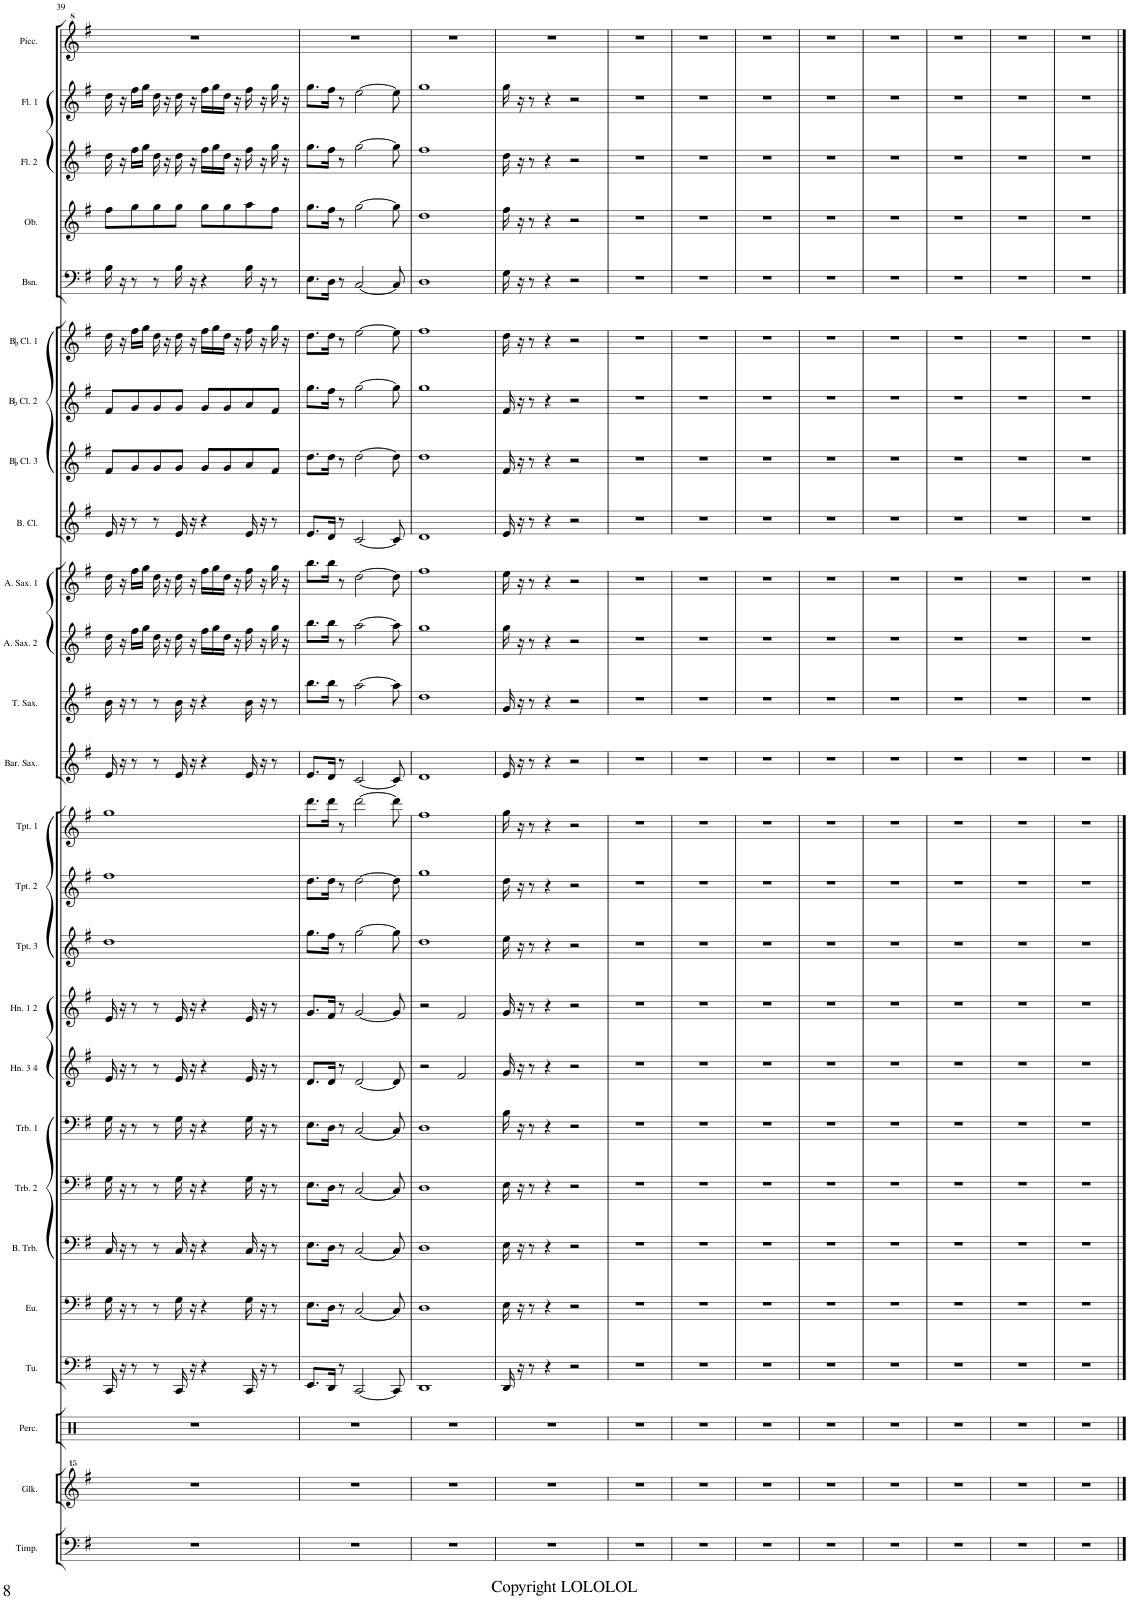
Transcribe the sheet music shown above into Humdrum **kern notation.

**kern	**kern	**kern	**kern	**kern	**kern	**kern	**kern	**kern	**kern	**kern	**kern	**kern	**kern	**kern	**kern	**kern	**kern	**kern	**kern	**kern	**kern	**kern	**kern	**kern	**kern
*part26	*part25	*part24	*part23	*part22	*part21	*part20	*part19	*part18	*part17	*part16	*part15	*part14	*part13	*part12	*part11	*part10	*part9	*part8	*part7	*part6	*part5	*part4	*part3	*part2	*part1
*staff26	*staff25	*staff24	*staff23	*staff22	*staff21	*staff20	*staff19	*staff18	*staff17	*staff16	*staff15	*staff14	*staff13	*staff12	*staff11	*staff10	*staff9	*staff8	*staff7	*staff6	*staff5	*staff4	*staff3	*staff2	*staff1
*I"Timpani	*I"Glockenspiel	*I"Percussion	*I"Tuba	*I"Euphonium	*I"Bass Trombone	*I"Trombone 2	*I"Trombone 1	*I"Horn 3 4	*I"Horn 1 2	*I"BaccidentalFlat Trumpet 3	*I"BaccidentalFlat Trumpet 2	*I"BaccidentalFlat Trumpet 1	*I"Baritone Saxophone	*I"Tenor Saxophone	*I"Alto Saxophone 2	*I"Alto Saxophone 1	*I"Bass Clarinet	*I"BaccidentalFlat Clarinet 3	*I"BaccidentalFlat Clarinet 2	*I"BaccidentalFlat Clarinet 1	*I"Bassoon	*I"Oboe	*I"Flute 2	*I"Flute 1	*I"Piccolo
*I'Timp.	*I'Glk.	*I'Perc.	*I'Tu.	*I'Eu.	*I'B. Trb.	*I'Trb. 2	*I'Trb. 1	*I'Hn. 3 4	*I'Hn. 1 2	*I'Tpt. 3	*I'Tpt. 2	*I'Tpt. 1	*I'Bar. Sax.	*I'T. Sax.	*I'A. Sax. 2	*I'A. Sax. 1	*I'B. Cl.	*I'BaccidentalFlat Cl. 3	*I'BaccidentalFlat Cl. 2	*I'BaccidentalFlat Cl. 1	*I'Bsn.	*I'Ob.	*I'Fl. 2	*I'Fl. 1	*I'Picc.
!!LO:PB:g=z
*clefF4	*clefG^^2	*clefX	*clefF4	*clefF4	*clefF4	*clefF4	*clefF4	*clefG2	*clefG2	*clefG2	*clefG2	*clefG2	*clefG2	*clefG2	*clefG2	*clefG2	*clefG2	*clefG2	*clefG2	*clefG2	*clefF4	*clefG2	*clefG2	*clefG2	*clefG^2
*	*	*	*	*	*	*	*	*ITrd4c7	*ITrd4c7	*ITrd1c2	*ITrd1c2	*ITrd1c2	*ITrd12c21	*ITrd8c14	*ITrd5c9	*ITrd5c9	*ITrd8c14	*ITrd1c2	*ITrd1c2	*ITrd1c2	*	*	*	*	*ITrd-7c-12
*k[f#]	*k[f#]	*k[f#]	*k[f#]	*k[f#]	*k[f#]	*k[f#]	*k[f#]	*k[f#]	*k[f#]	*k[f#]	*k[f#]	*k[f#]	*k[f#]	*k[f#]	*k[f#]	*k[f#]	*k[f#]	*k[f#]	*k[f#]	*k[f#]	*k[f#]	*k[f#]	*k[f#]	*k[f#]	*k[f#]
*M4/4	*M4/4	*M4/4	*M4/4	*M4/4	*M4/4	*M4/4	*M4/4	*M4/4	*M4/4	*M4/4	*M4/4	*M4/4	*M4/4	*M4/4	*M4/4	*M4/4	*M4/4	*M4/4	*M4/4	*M4/4	*M4/4	*M4/4	*M4/4	*M4/4	*M4/4
=39	=39	=39	=39	=39	=39	=39	=39	=39	=39	=39	=39	=39	=39	=39	=39	=39	=39	=39	=39	=39	=39	=39	=39	=39	=39
1r	1r	1r	16CC/	16G\	16C/	16G\	16G\	16e/	16e/	1dd	1ff#	1gg	16e/	16b\	16dd\	16dd\	16e/	8f#/L	8f#/L	16dd\	16B\	8ff#\L	16dd\	16dd\	1r
.	.	.	16r	16r	16r	16r	16r	16r	16r	.	.	.	16r	16r	16r	16r	16r	.	.	16r	16r	.	16r	16r	.
.	.	.	8r	8r	8r	8r	8r	8r	8r	.	.	.	8r	8r	16ff#\LL	16ff#\LL	8r	8g/	8g/	16ff#\LL	8r	8gg\	16ff#\LL	16ff#\LL	.
.	.	.	.	.	.	.	.	.	.	.	.	.	.	.	16gg\JJ	16gg\JJ	.	.	.	16gg\JJ	.	.	16gg\JJ	16gg\JJ	.
.	.	.	8r	8r	8r	8r	8r	8r	8r	.	.	.	8r	8r	16dd\	16dd\	8r	8g/	8g/	16dd\	8r	8gg\	16dd\	16dd\	.
.	.	.	.	.	.	.	.	.	.	.	.	.	.	.	16r	16r	.	.	.	16r	.	.	16r	16r	.
.	.	.	16CC/	16G\	16C/	16G\	16G\	16e/	16e/	.	.	.	16e/	16b\	16dd\	16dd\	16e/	8g/J	8g/J	16dd\	16B\	8gg\J	16dd\	16dd\	.
.	.	.	16r	16r	16r	16r	16r	16r	16r	.	.	.	16r	16r	16r	16r	16r	.	.	16r	16r	.	16r	16r	.
.	.	.	4r	4r	4r	4r	4r	4r	4r	.	.	.	4r	4r	16ff#\LL	16ff#\LL	4r	8g/L	8g/L	16ff#\LL	4r	8gg\L	16ff#\LL	16ff#\LL	.
.	.	.	.	.	.	.	.	.	.	.	.	.	.	.	16gg\	16gg\	.	.	.	16gg\	.	.	16gg\	16gg\	.
.	.	.	.	.	.	.	.	.	.	.	.	.	.	.	16dd\JJ	16dd\JJ	.	8g/	8g/	16dd\JJ	.	8gg\	16dd\JJ	16dd\JJ	.
.	.	.	.	.	.	.	.	.	.	.	.	.	.	.	16r	16r	.	.	.	16r	.	.	16r	16r	.
.	.	.	16CC/	16G\	16C/	16G\	16G\	16e/	16e/	.	.	.	16e/	16b\	16ff#\	16ff#\	16e/	8a/	8a/	16ff#\	16B\	8aa\	16ff#\	16ff#\	.
.	.	.	16r	16r	16r	16r	16r	16r	16r	.	.	.	16r	16r	16r	16r	16r	.	.	16r	16r	.	16r	16r	.
.	.	.	8r	8r	8r	8r	8r	8r	8r	.	.	.	8r	8r	16gg\	16gg\	8r	8f#/J	8f#/J	16gg\	8r	8ff#\J	16gg\	16gg\	.
.	.	.	.	.	.	.	.	.	.	.	.	.	.	.	16r	16r	.	.	.	16r	.	.	16r	16r	.
=40	=40	=40	=40	=40	=40	=40	=40	=40	=40	=40	=40	=40	=40	=40	=40	=40	=40	=40	=40	=40	=40	=40	=40	=40	=40
1r	1r	1r	8.EE/L	8.E\L	8.E\L	8.E\L	8.E\L	8.d/L	8.g/L	8.gg\L	8.dd\L	8.ddd\L	8.e/L	8.bb\L	8.bb\L	8.bb\L	8.e/L	8.dd\L	8.gg\L	8.dd\L	8.E\L	8.gg\L	8.gg\L	8.gg\L	1r
.	.	.	16DD/Jk	16D\Jk	16D\Jk	16D\Jk	16D\Jk	16d/Jk	16f#/Jk	16ff#\Jk	16dd\Jk	16ddd\Jk	16d/Jk	16bb\Jk	16bb\Jk	16bb\Jk	16d/Jk	16dd\Jk	16ff#\Jk	16dd\Jk	16D\Jk	16ff#\Jk	16ff#\Jk	16ff#\Jk	.
.	.	.	8r	8r	8r	8r	8r	8r	8r	8r	8r	8r	8r	8r	8r	8r	8r	8r	8r	8r	8r	8r	8r	8r	.
.	.	.	[2CC/	[2C/	[2C/	[2C/	[2C/	[2d/	[2g/	[2gg\	[2dd\	[2ddd\	[2c/	[2aa\	[2aa\	[2dd\	[2c/	[2dd\	[2gg\	[2ee\	[2C/	[2gg\	[2gg\	[2ee\	.
.	.	.	8CC/]	8C/]	8C/]	8C/]	8C/]	8d/]	8g/]	8gg\]	8dd\]	8ddd\]	8c/]	8aa\]	8aa\]	8dd\]	8c/]	8dd\]	8gg\]	8ee\]	8C/]	8gg\]	8gg\]	8ee\]	.
=41	=41	=41	=41	=41	=41	=41	=41	=41	=41	=41	=41	=41	=41	=41	=41	=41	=41	=41	=41	=41	=41	=41	=41	=41	=41
1r	1r	1r	1DD	1D	1D	1D	1D	2r	2r	1dd	1gg	1ff#	1d	1dd	1gg	1ff#	1d	1dd	1gg	1ff#	1D	1dd	1ff#	1gg	1r
.	.	.	.	.	.	.	.	2f#/	2f#/	.	.	.	.	.	.	.	.	.	.	.	.	.	.	.	.
=42	=42	=42	=42	=42	=42	=42	=42	=42	=42	=42	=42	=42	=42	=42	=42	=42	=42	=42	=42	=42	=42	=42	=42	=42	=42
1r	1r	1r	16DD/	16E\	16E\	16E\	16B\	16g/	16g/	16ee\	16dd\	16gg\	16e/	16g/	16gg\	16ee\	16e/	16f#/	16f#/	16dd\	16G\	16ff#\	16dd\	16gg\	1r
.	.	.	16r	16r	16r	16r	16r	16r	16r	16r	16r	16r	16r	16r	16r	16r	16r	16r	16r	16r	16r	16r	16r	16r	.
.	.	.	8r	8r	8r	8r	8r	8r	8r	8r	8r	8r	8r	8r	8r	8r	8r	8r	8r	8r	8r	8r	8r	8r	.
.	.	.	4r	4r	4r	4r	4r	4r	4r	4r	4r	4r	4r	4r	4r	4r	4r	4r	4r	4r	4r	4r	4r	4r	.
.	.	.	2r	2r	2r	2r	2r	2r	2r	2r	2r	2r	2r	2r	2r	2r	2r	2r	2r	2r	2r	2r	2r	2r	.
=43	=43	=43	=43	=43	=43	=43	=43	=43	=43	=43	=43	=43	=43	=43	=43	=43	=43	=43	=43	=43	=43	=43	=43	=43	=43
1r	1r	1r	1r	1r	1r	1r	1r	1r	1r	1r	1r	1r	1r	1r	1r	1r	1r	1r	1r	1r	1r	1r	1r	1r	1r
=44	=44	=44	=44	=44	=44	=44	=44	=44	=44	=44	=44	=44	=44	=44	=44	=44	=44	=44	=44	=44	=44	=44	=44	=44	=44
1r	1r	1r	1r	1r	1r	1r	1r	1r	1r	1r	1r	1r	1r	1r	1r	1r	1r	1r	1r	1r	1r	1r	1r	1r	1r
=45	=45	=45	=45	=45	=45	=45	=45	=45	=45	=45	=45	=45	=45	=45	=45	=45	=45	=45	=45	=45	=45	=45	=45	=45	=45
1r	1r	1r	1r	1r	1r	1r	1r	1r	1r	1r	1r	1r	1r	1r	1r	1r	1r	1r	1r	1r	1r	1r	1r	1r	1r
=46	=46	=46	=46	=46	=46	=46	=46	=46	=46	=46	=46	=46	=46	=46	=46	=46	=46	=46	=46	=46	=46	=46	=46	=46	=46
1r	1r	1r	1r	1r	1r	1r	1r	1r	1r	1r	1r	1r	1r	1r	1r	1r	1r	1r	1r	1r	1r	1r	1r	1r	1r
=47	=47	=47	=47	=47	=47	=47	=47	=47	=47	=47	=47	=47	=47	=47	=47	=47	=47	=47	=47	=47	=47	=47	=47	=47	=47
1r	1r	1r	1r	1r	1r	1r	1r	1r	1r	1r	1r	1r	1r	1r	1r	1r	1r	1r	1r	1r	1r	1r	1r	1r	1r
=48	=48	=48	=48	=48	=48	=48	=48	=48	=48	=48	=48	=48	=48	=48	=48	=48	=48	=48	=48	=48	=48	=48	=48	=48	=48
1r	1r	1r	1r	1r	1r	1r	1r	1r	1r	1r	1r	1r	1r	1r	1r	1r	1r	1r	1r	1r	1r	1r	1r	1r	1r
=49	=49	=49	=49	=49	=49	=49	=49	=49	=49	=49	=49	=49	=49	=49	=49	=49	=49	=49	=49	=49	=49	=49	=49	=49	=49
1r	1r	1r	1r	1r	1r	1r	1r	1r	1r	1r	1r	1r	1r	1r	1r	1r	1r	1r	1r	1r	1r	1r	1r	1r	1r
=50	=50	=50	=50	=50	=50	=50	=50	=50	=50	=50	=50	=50	=50	=50	=50	=50	=50	=50	=50	=50	=50	=50	=50	=50	=50
1r	1r	1r	1r	1r	1r	1r	1r	1r	1r	1r	1r	1r	1r	1r	1r	1r	1r	1r	1r	1r	1r	1r	1r	1r	1r
==	==	==	==	==	==	==	==	==	==	==	==	==	==	==	==	==	==	==	==	==	==	==	==	==	==
*-	*-	*-	*-	*-	*-	*-	*-	*-	*-	*-	*-	*-	*-	*-	*-	*-	*-	*-	*-	*-	*-	*-	*-	*-	*-
